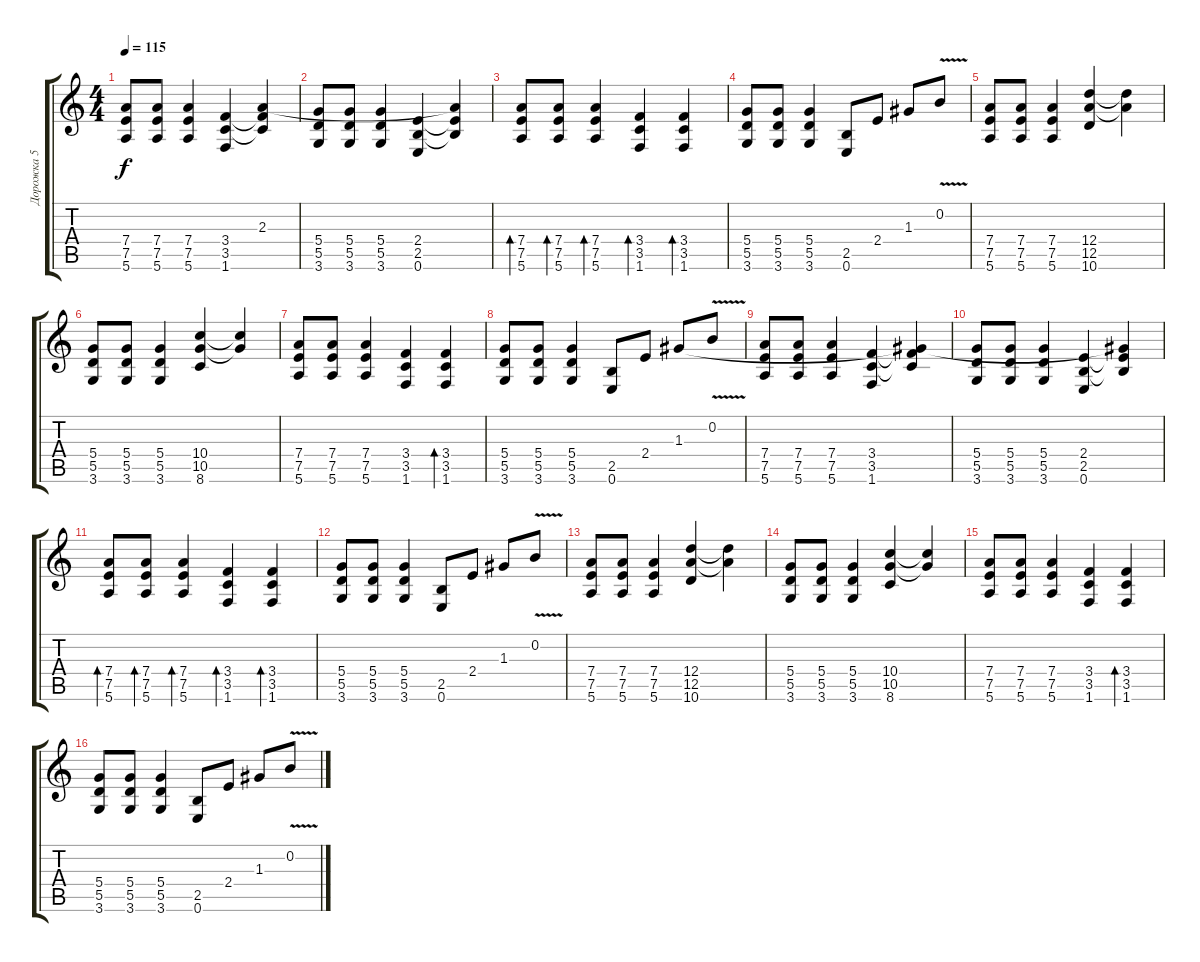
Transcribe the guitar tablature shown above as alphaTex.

\track ("Дорожка 5" "Дорожка 5") {instrument distortionguitar}
\staff {score tabs}
\tuning (E4 B3 G3 D3 A2 E2) {hide}
\ts (4 4)
\tempo 115
\clef g2
\ks c
(7.4 7.5 5.6).8{dy f} (7.4 7.5 5.6).8 (7.4 7.5 5.6).4 (3.4 3.5 1.6).4 (2.3 3.4{t} 3.5{t}).4 |
(5.4 5.5 3.6).8 (5.4 5.5 3.6).8 (5.4 5.5 3.6).4 (2.4 2.5 0.6).4 (2.3{t} 2.4{t} 2.5{t}).4 |
(7.4 7.5 5.6).8{bd 240} (7.4 7.5 5.6).8{bd 240} (7.4 7.5 5.6).4{bd 240} (3.4 3.5 1.6).4{bd 480} (3.4 3.5 1.6).4{bd 60} |
(5.4 5.5 3.6).8 (5.4 5.5 3.6).8 (5.4 5.5 3.6).4 (2.5 0.6).8 2.4.8 1.3.8 0.2{v}.8 |
(7.4 7.5 5.6).8 (7.4 7.5 5.6).8 (7.4 7.5 5.6).4 (12.4 12.5 10.6).4 (12.4{t} 12.5{t}).4 |
(5.4 5.5 3.6).8 (5.4 5.5 3.6).8 (5.4 5.5 3.6).4 (10.4 10.5 8.6).4 (10.4{t} 10.5{t}).4 |
(7.4 7.5 5.6).8 (7.4 7.5 5.6).8 (7.4 7.5 5.6).4 (3.4 3.5 1.6).4 (3.4 3.5 1.6).4{bd 60} |
(5.4 5.5 3.6).8 (5.4 5.5 3.6).8 (5.4 5.5 3.6).4 (2.5 0.6).8 2.4.8 1.3.8 0.2{v}.8 |
(7.4 7.5 5.6).8 (7.4 7.5 5.6).8 (7.4 7.5 5.6).4 (3.4 3.5 1.6).4 (1.3{t} 3.4{t} 3.5{t}).4 |
(5.4 5.5 3.6).8 (5.4 5.5 3.6).8 (5.4 5.5 3.6).4 (2.4 2.5 0.6).4 (1.3{t} 2.4{t} 2.5{t}).4 |
(7.4 7.5 5.6).8{bd 240} (7.4 7.5 5.6).8{bd 240} (7.4 7.5 5.6).4{bd 240} (3.4 3.5 1.6).4{bd 480} (3.4 3.5 1.6).4{bd 60} |
(5.4 5.5 3.6).8 (5.4 5.5 3.6).8 (5.4 5.5 3.6).4 (2.5 0.6).8 2.4.8 1.3.8 0.2{v}.8 |
(7.4 7.5 5.6).8 (7.4 7.5 5.6).8 (7.4 7.5 5.6).4 (12.4 12.5 10.6).4 (12.4{t} 12.5{t}).4 |
(5.4 5.5 3.6).8 (5.4 5.5 3.6).8 (5.4 5.5 3.6).4 (10.4 10.5 8.6).4 (10.4{t} 10.5{t}).4 |
(7.4 7.5 5.6).8 (7.4 7.5 5.6).8 (7.4 7.5 5.6).4 (3.4 3.5 1.6).4 (3.4 3.5 1.6).4{bd 60} |
(5.4 5.5 3.6).8 (5.4 5.5 3.6).8 (5.4 5.5 3.6).4 (2.5 0.6).8 2.4.8 1.3.8 0.2{v}.8
